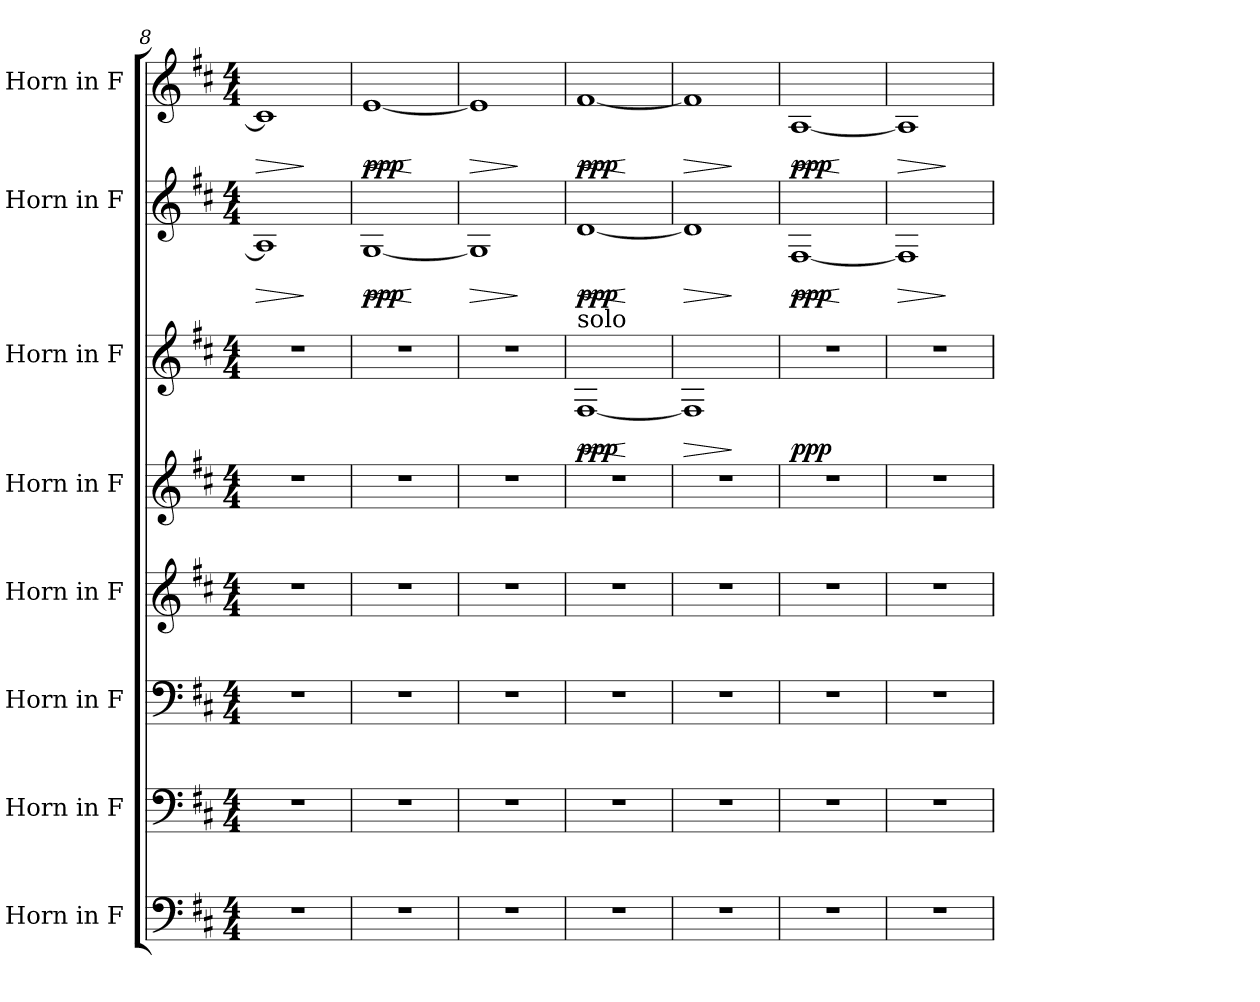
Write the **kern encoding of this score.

**kern	**kern	**kern	**kern	**kern	**kern	**dynam	**kern	**dynam	**kern	**dynam
*part8	*part7	*part6	*part5	*part4	*part3	*part3	*part2	*part2	*part1	*part1
*staff8	*staff7	*staff6	*staff5	*staff4	*staff3	*staff3	*staff2	*staff2	*staff1	*staff1
*I"Horn in F	*I"Horn in F	*I"Horn in F	*I"Horn in F	*I"Horn in F	*I"Horn in F	*	*I"Horn in F	*	*I"Horn in F	*
*clefF4	*clefF4	*clefF4	*clefG2	*clefG2	*clefG2	*	*clefG2	*	*clefG2	*
*ITrd4c7	*ITrd4c7	*ITrd4c7	*ITrd4c7	*ITrd4c7	*ITrd4c7	*	*ITrd4c7	*	*ITrd4c7	*
*k[f#]	*k[f#]	*k[f#]	*k[f#]	*k[f#]	*k[f#]	*	*k[f#]	*	*k[f#]	*
*M4/4	*M4/4	*M4/4	*M4/4	*M4/4	*M4/4	*	*M4/4	*	*M4/4	*
=8	=8	=8	=8	=8	=8	=8	=8	=8	=8	=8
!	!	!	!	!	!	!	!	!LO:HP:b	!	!LO:HP:b
!	!	!	!	!	!	!	!	!LO:DY:n=1:b	!	!LO:DY:n=1:b
1r	1r	1r	1r	1r	1r	.	1D]	> other-dynamics	1F#]	> other-dynamics
.	.	.	.	.	.	.	.	]	.	]
!!LO:PB:g=z
=9	=9	=9	=9	=9	=9	=9	=9	=9	=9	=9
!	!	!	!	!	!	!	!	!LO:HP:b	!	!LO:HP:b
!	!	!	!	!	!	!	!	!LO:DY:n=1:b	!	!LO:DY:n=1:b
1r	1r	1r	1r	1r	1r	.	[1C	< ppp	[1A	< ppp
.	.	.	.	.	.	.	.	[	.	[
=10	=10	=10	=10	=10	=10	=10	=10	=10	=10	=10
!	!	!	!	!	!	!	!	!LO:HP:b	!	!LO:HP:b
!	!	!	!	!	!	!	!	!LO:DY:n=1:b	!	!LO:DY:n=1:b
1r	1r	1r	1r	1r	1r	.	1C]	> other-dynamics	1A]	> other-dynamics
.	.	.	.	.	.	.	.	]	.	]
=11	=11	=11	=11	=11	=11	=11	=11	=11	=11	=11
!	!	!	!	!	!LO:TX:a:t=solo	!	!	!	!	!
!	!	!	!	!	!	!LO:HP:b	!	!LO:HP:b	!	!LO:HP:b
!	!	!	!	!	!	!LO:DY:n=1:b	!	!LO:DY:n=1:b	!	!LO:DY:n=1:b
1r	1r	1r	1r	1r	[1BB	< ppp	[1G	< ppp	[1B	< ppp
.	.	.	.	.	.	[	.	[	.	[
=12	=12	=12	=12	=12	=12	=12	=12	=12	=12	=12
!	!	!	!	!	!	!LO:HP:b	!	!LO:HP:b	!	!LO:HP:b
!	!	!	!	!	!	!LO:DY:n=1:b	!	!LO:DY:n=1:b	!	!LO:DY:n=1:b
1r	1r	1r	1r	1r	1BB]	> other-dynamics	1G]	> other-dynamics	1B]	> other-dynamics
.	.	.	.	.	.	]	.	]	.	]
!!LO:PB:g=z
=13	=13	=13	=13	=13	=13	=13	=13	=13	=13	=13
!	!	!	!	!	!	!LO:DY:b	!	!LO:HP:b	!	!LO:HP:b
!	!	!	!	!	!	!	!	!LO:DY:n=1:b	!	!LO:DY:n=1:b
1r	1r	1r	1r	1r	1r	ppp	[1BB	< ppp	[1D	< ppp
.	.	.	.	.	.	.	.	[	.	[
=14	=14	=14	=14	=14	=14	=14	=14	=14	=14	=14
!	!	!	!	!	!	!	!	!LO:HP:b	!	!LO:HP:b
!	!	!	!	!	!	!	!	!LO:DY:n=1:b	!	!LO:DY:n=1:b
1r	1r	1r	1r	1r	1r	.	1BB]	> other-dynamics	1D]	> other-dynamics
.	.	.	.	.	.	.	.	]	.	]
=	=	=	=	=	=	=	=	=	=	=
*-	*-	*-	*-	*-	*-	*-	*-	*-	*-	*-
